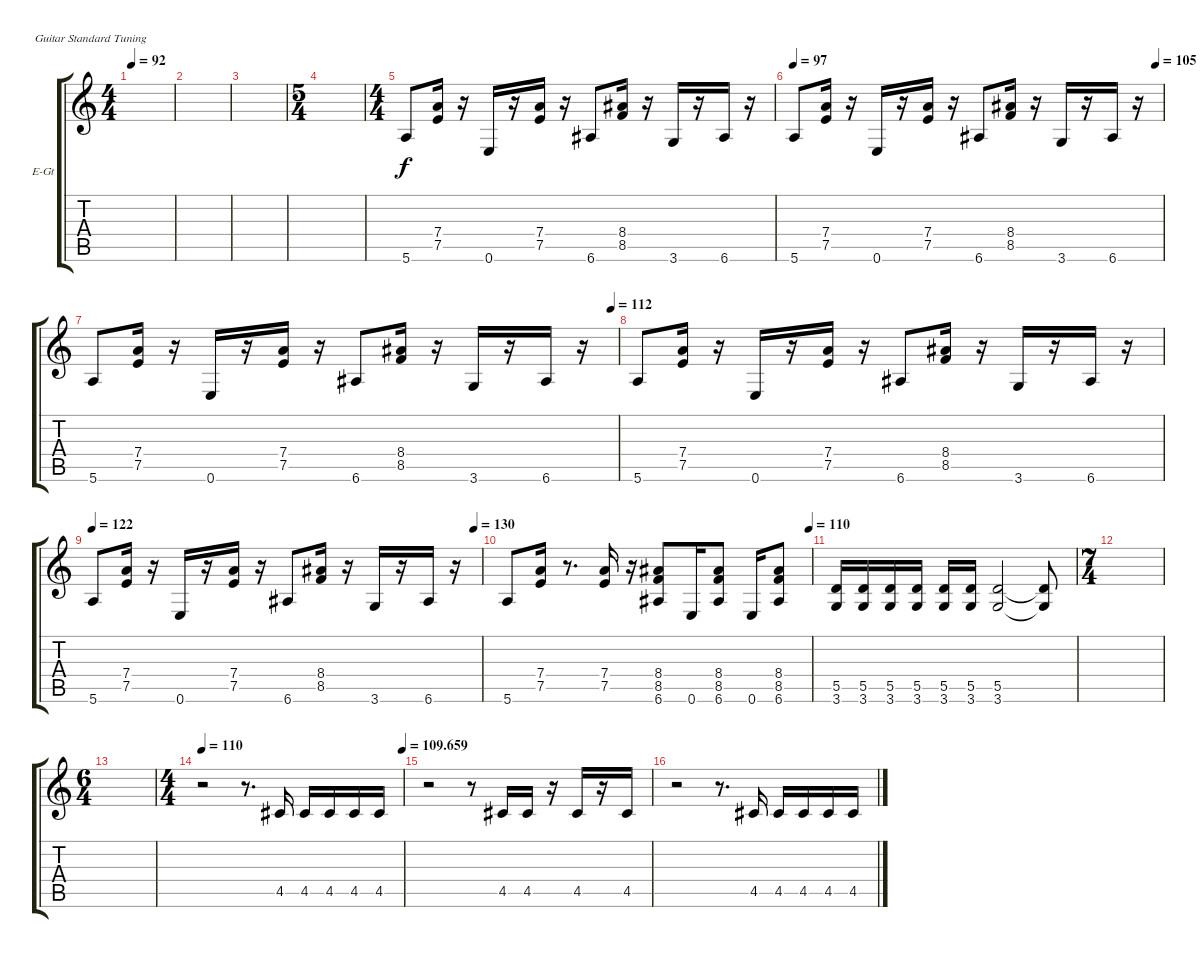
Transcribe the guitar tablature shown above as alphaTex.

\defaultSystemsLayout 4
\bracketExtendMode groupsimilarinstruments
\firstSystemTrackNameOrientation horizontal
\otherSystemsTrackNameOrientation horizontal
\track ("Electric Guitar" "E-Gt") {instrument overdrivenguitar}
\staff {score tabs}
\tuning (E4 B3 G3 D3 A2 E2)
\ts (4 4)
\tempo 92
\clef g2
\scale
0.485477
\ks c
|
\scale
0.257261 |
\scale
0.257261 |
\ts (5 4)
\scale
0.39527 |
\ts (4 4)
\scale
0.39527 5.6.8 (7.5 7.4).16 r.16 0.6.16 r.16 (7.5 7.4).16 r.16 6.6.8 (8.5 8.4).16 r.16 3.6.16 r.16 6.6.16 r.16 |
\tempo 97
\tempo (105 0.98125)
\scale
0.209459 5.6.8 (7.5 7.4).16 r.16 0.6.16 r.16 (7.5 7.4).16 r.16 6.6.8 (8.5 8.4).16 r.16 3.6.16 r.16 6.6.16 r.16 |
\tempo (112 0.9875)
\scale
0.333333 5.6.8 (7.5 7.4).16 r.16 0.6.16 r.16 (7.5 7.4).16 r.16 6.6.8 (8.5 8.4).16 r.16 3.6.16 r.16 6.6.16 r.16 |
\scale
0.333333 5.6.8 (7.5 7.4).16 r.16 0.6.16 r.16 (7.5 7.4).16 r.16 6.6.8 (8.5 8.4).16 r.16 3.6.16 r.16 6.6.16 r.16 |
\tempo 122
\tempo (130 0.98125)
\scale
0.333333 5.6.8 (7.5 7.4).16 r.16 0.6.16 r.16 (7.5 7.4).16 r.16 6.6.8 (8.5 8.4).16 r.16 3.6.16 r.16 6.6.16 r.16 |
\tempo (110 0.99375)
\scale
0.333333 5.6.8 (7.5 7.4).16 r.8{d} (7.5 7.4).16 r.16 (6.6 8.5 8.4).8 0.6.16 (6.6 8.5 8.4).8 0.6.16 (6.6 8.5 8.4).8 |
\scale
0.333333 (3.6 5.5).16 (3.6 5.5).16 (3.6 5.5).16 (3.6 5.5).16 (3.6 5.5).16 (3.6 5.5).16 (3.6 5.5).2 (5.5{t} 3.6{t}).8 |
\ts (7 4)
\scale
0.333333 |
\ts (6 4)
\scale
0.333333 |
\ts (4 4)
\tempo 110
\tempo (109.659 1)
\scale
0.333333 r.2 r.8{d} 4.5.16 4.5.16 4.5.16 4.5.16 4.5.16 |
\scale
0.333333 r.2 r.8 4.5.16 4.5.16 r.16 4.5.16 r.16 4.5.16 |
\scale
0.333333 r.2 r.8{d} 4.5.16 4.5.16 4.5.16 4.5.16 4.5.16
